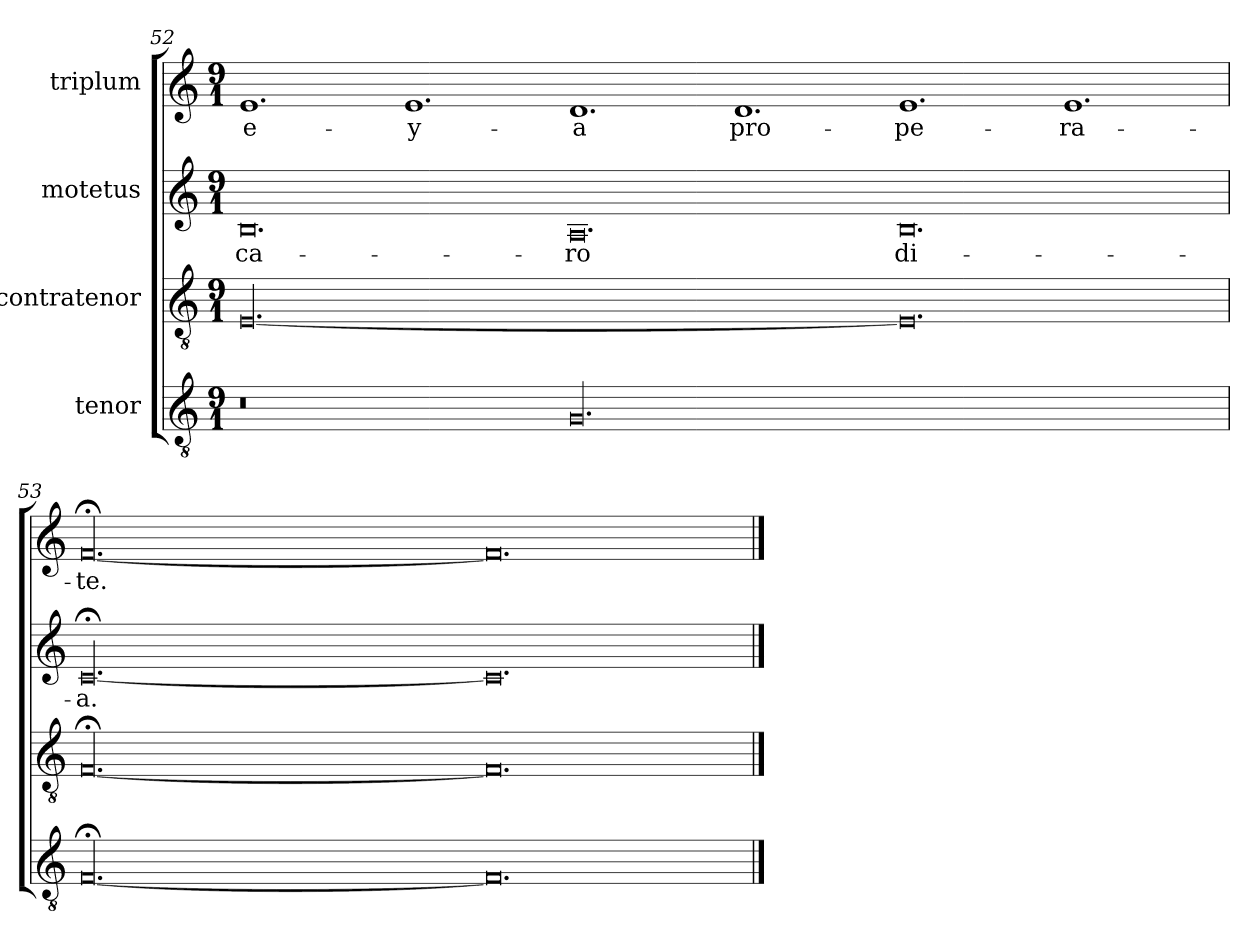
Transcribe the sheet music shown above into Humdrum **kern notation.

**kern	**kern	**kern	**text	**kern	**text
*part4	*part3	*part2	*part2	*part1	*part1
*staff4	*staff3	*staff2	*staff2	*staff1	*staff1
*I"tenor	*I"contratenor	*I"motetus	*	*I"triplum	*
*clefGv2	*clefGv2	*clefG2	*	*clefG2	*
*k[]	*k[]	*k[]	*	*k[]	*
*C:	*C:	*C:	*	*C:	*
*M9/1	*M9/1	*M9/1	*	*M9/1	*
=52	=52	=52	=52	=52	=52
0.r	[00.E/	0.B/	ca-	1.e/	e-
.	.	.	.	1.e/	-y-
00.G/	.	0.A/	-ro	1.d/	-a
.	.	.	.	1.d/	pro-
.	0.E/]	0.B/	di-	1.e/	-pe-
.	.	.	.	1.e/	-ra-
=53	=53	=53	=53	=53	=53
[00.F;</	[00.F;</	[00.c;</	-a.	[00.f;</	-te.
0.F/]	0.F/]	0.c/]	.	0.f/]	.
==	==	==	==	==	==
*-	*-	*-	*-	*-	*-
